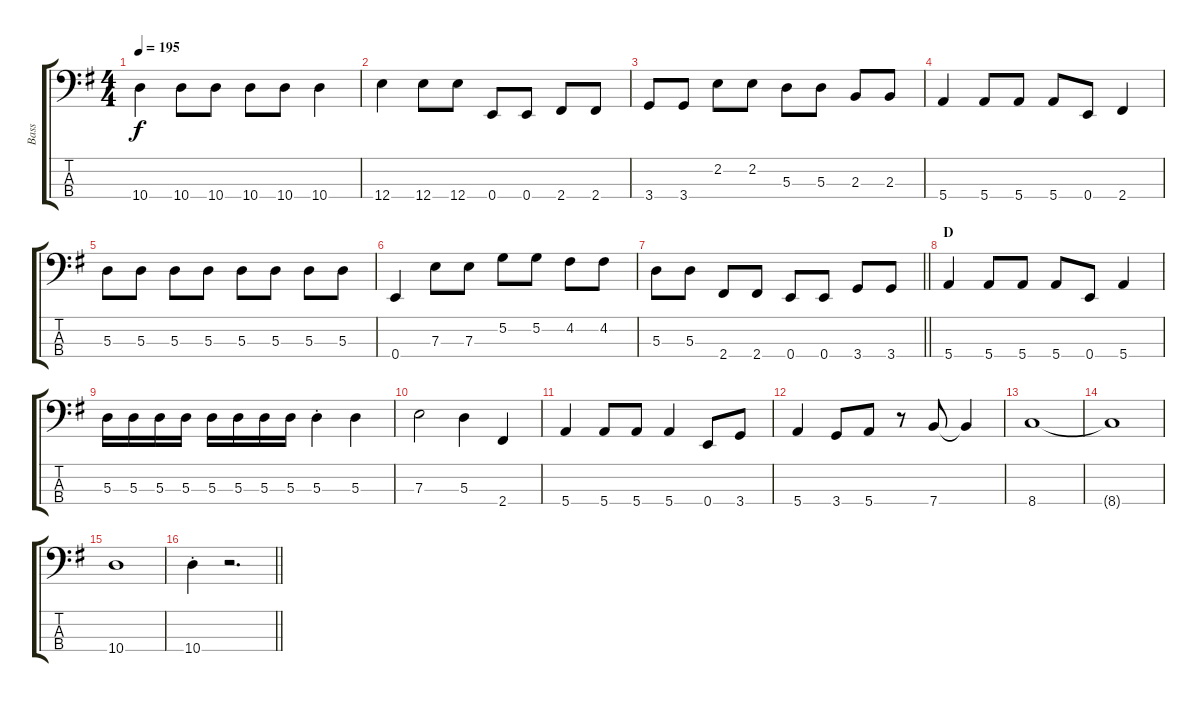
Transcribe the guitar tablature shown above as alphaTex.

\track ("Bass" "Bass") {instrument electricbassfinger}
\staff {score tabs}
\tuning (G2 D2 A1 E1) {hide}
\ts (4 4)
\tempo 195
\clef f4
\ks g
10.4.4{dy f} 10.4.8 10.4.8 10.4.8 10.4.8 10.4.4 |
12.4.4 12.4.8 12.4.8 0.4.8 0.4.8 2.4.8 2.4.8 |
3.4.8 3.4.8 2.2.8 2.2.8 5.3.8 5.3.8 2.3.8 2.3.8 |
5.4.4 5.4.8 5.4.8 5.4.8 0.4.8 2.4.4 |
5.3.8 5.3.8 5.3.8 5.3.8 5.3.8 5.3.8 5.3.8 5.3.8 |
0.4.4 7.3.8 7.3.8 5.2.8 5.2.8 4.2.8 4.2.8 |
\barLineRight lightlight
5.3.8 5.3.8 2.4.8 2.4.8 0.4.8 0.4.8 3.4.8 3.4.8 |
\section ("" "D")
5.4.4 5.4.8 5.4.8 5.4.8 0.4.8 5.4.4 |
5.3.16 5.3.16 5.3.16 5.3.16 5.3.16 5.3.16 5.3.16 5.3.16 5.3{st}.4 5.3.4 |
7.3.2 5.3.4 2.4.4 |
5.4.4 5.4.8 5.4.8 5.4.4 0.4.8 3.4.8 |
5.4.4 3.4.8 5.4.8 r.8 7.4.8 7.4{t}.4 |
8.4.1 |
8.4{t}.1 |
10.4.1 |
\barLineRight lightlight
10.4{st}.4 r.2{d}
